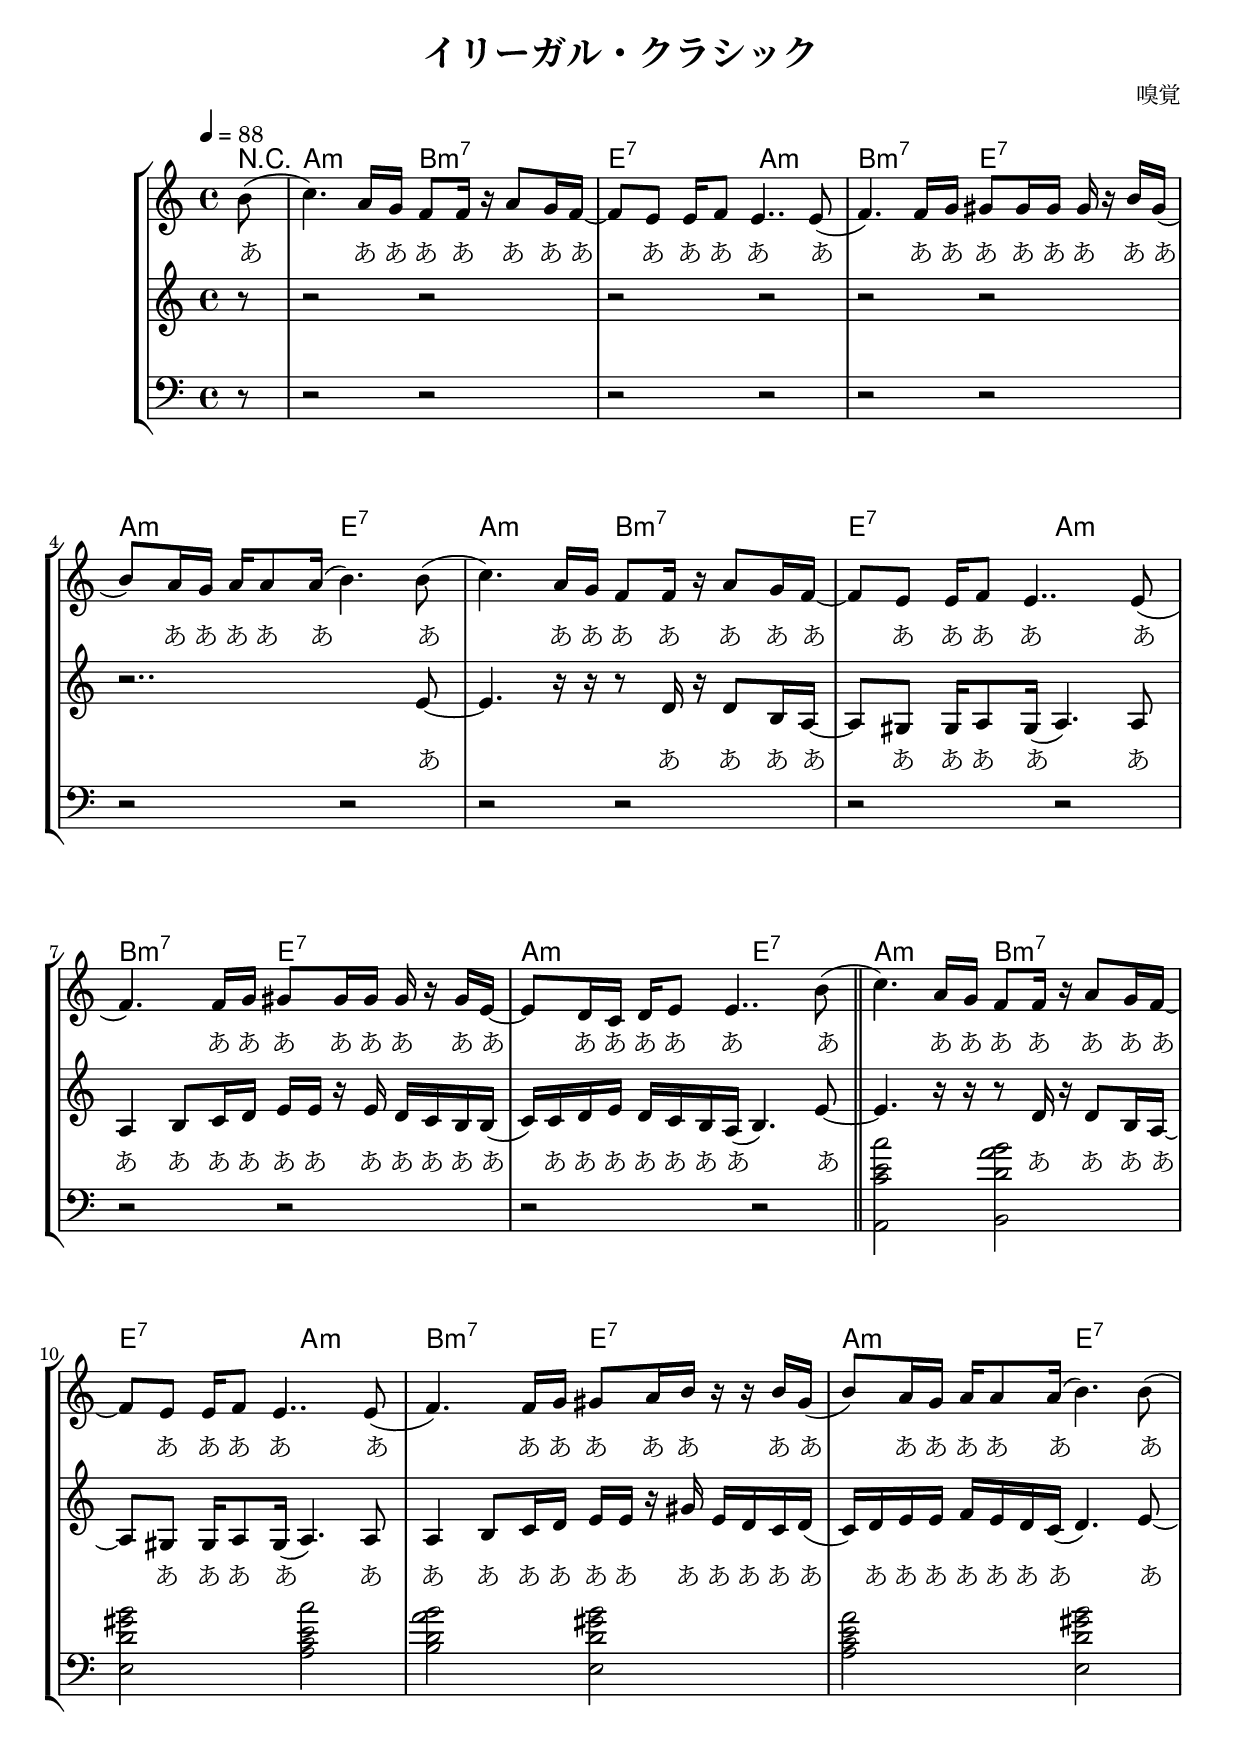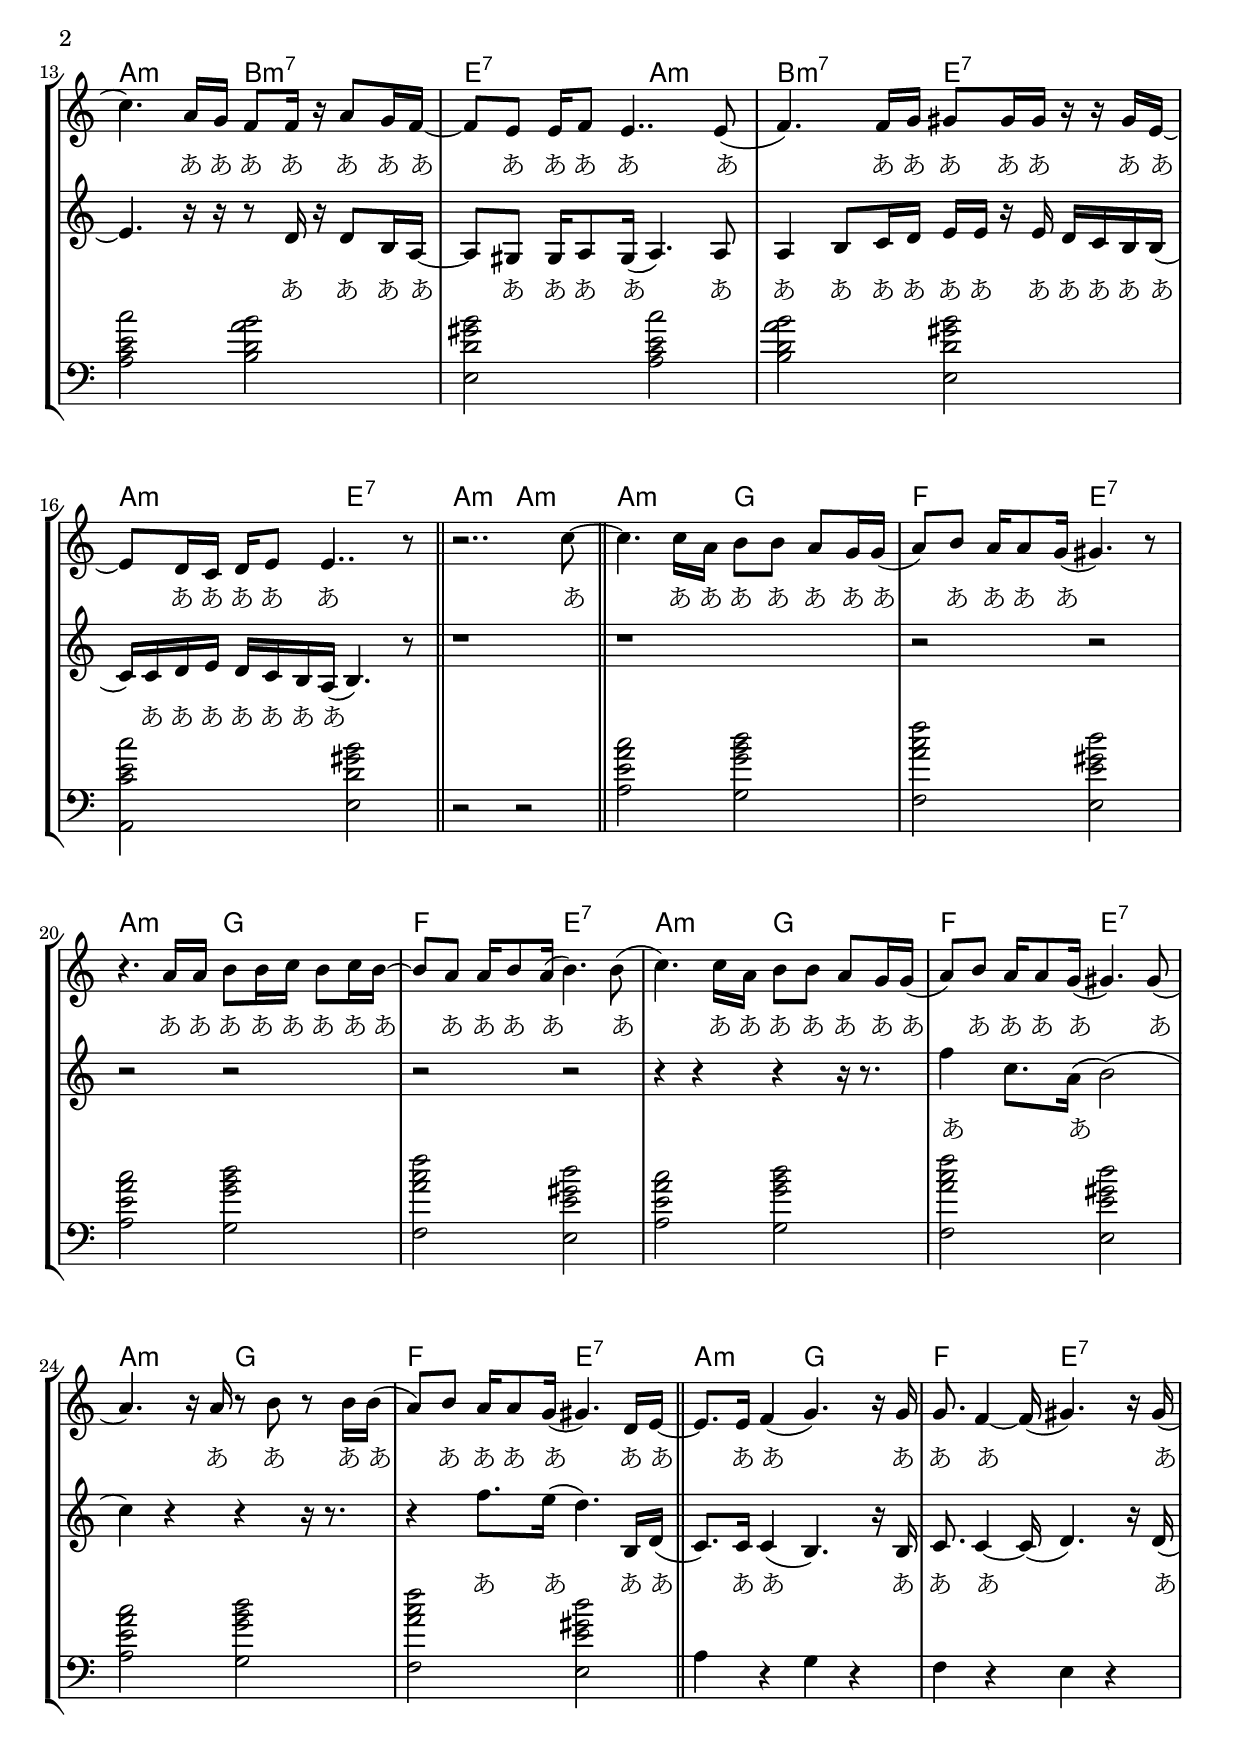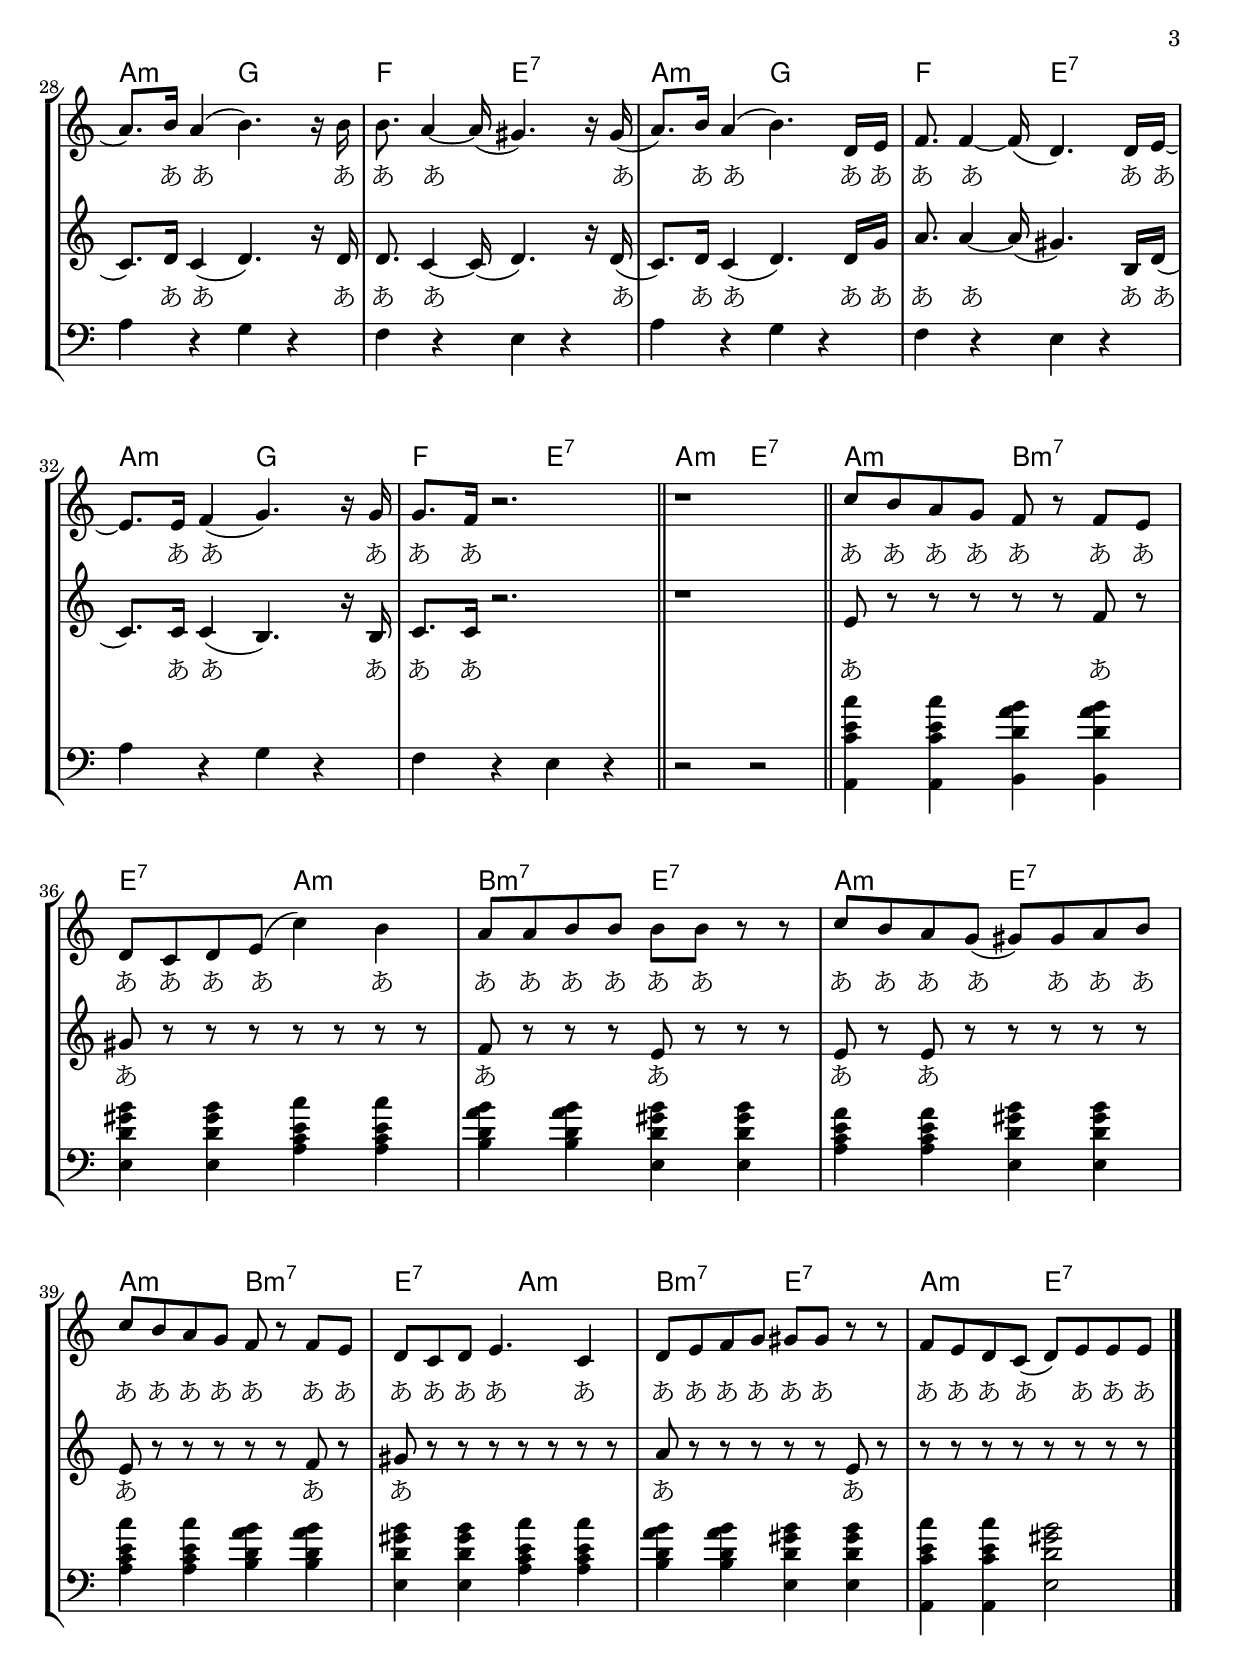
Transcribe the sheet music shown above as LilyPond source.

\version "2.12.1"

\header {
	title = \markup {イリーガル・クラシック}
	composer = \markup \center-column {嗅覚}
}

harmony = \chordmode {
		r8a2:m b:m7 e:7 a:m b:m7 e:7 a:m e:7 a:m b:m7 e:7 a:m b:m7 e:7 a:m e:7 

	a:m b:m7 e:7 a:m b:m7 e:7 a:m e:7 a:m b:m7 e:7 a:m b:m7 e:7 a:m e:7 

	a:m a:m 

	a:m g f e:7 a:m g f e:7 a:m g f e:7 a:m g f e:7 

	a:m g f e:7 a:m g f e:7 a:m g f e:7 a:m g f e:7 

	a:m e:7 

	a:m b:m7 e:7 a:m b:m7 e:7 a:m e:7 a:m b:m7 e:7 a:m b:m7 e:7 a:m e:7 
}

melody = {
	\set Staff.midiInstrument = #"Viola"
	\partial 8*1
		\key c \major
	\tempo 4 = 88
b'8 
	(c''4.)  a'16  g'16  f'8  f'16  r16  a'8  g'16  f'16~ 
	f'8  e'8  e'16  f'8  e'4..  e'8 
	(f'4.)  f'16  g'16  gis'8  gis'16  gis'16  gis'16  r16  b'16  gis'16 
	(b'8)  a'16  g'16  a'16  a'8  a'16  (b'4.)  b'8 
	(c''4.)  a'16  g'16  f'8  f'16  r16  a'8  g'16  f'16~ 
	f'8  e'8  e'16  f'8  e'4..  e'8 
	(f'4.)  f'16  g'16  gis'8  gis'16  gis'16  gis'16  r16  gis'16  e'16~ 
	e'8  d'16  c'16  d'16  e'8  e'4..  	\set Staff.midiInstrument = #"Viola"
	b'8 
	(c''4.)  a'16  g'16  f'8  f'16  r16  a'8  g'16  f'16~ 
	f'8  e'8  e'16  f'8  e'4..  e'8 
	(f'4.)  f'16  g'16  gis'8  a'16  b'16  r16  r16  b'16  gis'16 
	(b'8)  a'16  g'16  a'16  a'8  a'16  (b'4.)  b'8 
	(c''4.)  a'16  g'16  f'8  f'16  r16  a'8  g'16  f'16~ 
	f'8  e'8  e'16  f'8  e'4..  e'8 
	(f'4.)  f'16  g'16  gis'8  gis'16  gis'16  r16  r16  gis'16  e'16~ 
	e'8  d'16  c'16  d'16  e'8  e'4..  	r8 	r2.. 
	\set Staff.midiInstrument = #"Viola"
	c''8~ 
	c''4.  c''16  a'16  b'8  b'8  a'8  g'16  g'16 
	(a'8)  b'8  a'16  a'8  g'16  (gis'4.)  r8 
	r4.  a'16  a'16  b'8  b'16  c''16  b'8  c''16  b'16~ 
	b'8  a'8  a'16  b'8  a'16  (b'4.)  b'8 
	(c''4.)  c''16  a'16  b'8  b'8  a'8  g'16  g'16 
	(a'8)  b'8  a'16  a'8  g'16  (gis'4.)  gis'8 
	(a'4.)  r16  a'16  r8  b'8  r8  b'16  b'16 
	(a'8)  b'8  a'16  a'8  g'16  (gis'4.)  	\set Staff.midiInstrument = #"String Ensemble 1"
	d'16  e'16~ 
	e'8.  e'16  f'4  (g'4.)  r16  g'16 
	g'8.  f'4~f'16  (gis'4.)  r16  gis'16 
	(a'8.)  b'16  a'4  (b'4.)  r16  b'16 
	b'8.  a'4~a'16  (gis'4.)  r16  gis'16 
	(a'8.)  b'16  a'4  (b'4.)  d'16  e'16 
	f'8.  f'4~f'16  (d'4.)  d'16  e'16~ 
	e'8.  e'16  f'4  (g'4.)  r16  g'16 
	g'8.  f'16  	r2. 	r1   
	\set Staff.midiInstrument = #"Viola"
	c''8  b'8  a'8  g'8  f'8  r8  f'8  e'8 
	d'8  c'8  d'8  e'8  (c''4)  b'4 
	a'8  a'8  b'8  b'8  b'8  b'8  r8  r8 
	c''8  b'8  a'8  g'8  (gis'8)  gis'8  a'8  b'8 
	c''8  b'8  a'8  g'8  f'8  r8  f'8  e'8 
	d'8  c'8  d'8  e'4.  c'4 
	d'8  e'8  f'8  g'8  gis'8  gis'8  r8  r8 
	f'8  e'8  d'8  c'8  (d'8)  e'8  e'8  e'8
	\bar "|."
}

words = \lyricmode {
	あ  あ  あ  あ  あ  あ  あ  あ  あ  あ  あ  あ  あ  あ  あ  あ  あ  あ  あ  あ  あ  あ  あ  あ  あ  あ  あ  あ  あ  あ  あ  あ  あ  あ  あ  あ  あ  あ  あ  あ  あ  あ  あ  あ  あ  あ  あ  あ  あ  あ  あ  あ  
	あ  あ  あ  あ  あ  あ  あ  あ  あ  あ  あ  あ  あ  あ  あ  あ  あ  あ  あ  あ  あ  あ  あ  あ  あ  あ  あ  あ  あ  あ  あ  あ  あ  あ  あ  あ  あ  あ  あ  あ  あ  あ  あ  あ  あ  あ  あ  あ  あ  あ  
	
	あ  あ  あ  あ  あ  あ  あ  あ  あ  あ  あ  あ  あ  あ  あ  あ  あ  あ  あ  あ  あ  あ  あ  あ  あ  あ  あ  あ  あ  あ  あ  あ  あ  あ  あ  あ  あ  あ  あ  あ  あ  あ  あ  あ  あ  
	あ  あ  あ  あ  あ  あ  あ  あ  あ  あ  あ  あ  あ  あ  あ  あ  あ  あ  あ  あ  あ  あ  あ  あ  あ  あ  あ  
	
	あ  あ  あ  あ  あ  あ  あ  あ  あ  あ  あ  あ  あ  あ  あ  あ  あ  あ  あ  あ  あ  あ  あ  あ  あ  あ  あ  あ  あ  あ  あ  あ  あ  あ  あ  あ  あ  あ  あ  あ  あ  あ  あ  あ  あ  あ  あ  あ  あ  あ  
}

secondmelody = {
	\set Staff.midiInstrument = #"Pizzicato Strings"
	\partial 8*1
		\key c \major
	\tempo 4 = 88
r8  r2  r2 
	r2  r2 
	r2  r2~ 
	r2..  e'8~ 
	e'4.  r16  r16  r8  d'16  r16  d'8  b16  a16~ 
	a8  gis8  gis16  a8  gis16  (a4.)  a8 
	a4  b8  c'16  d'16  e'16  e'16  r16  e'16  d'16  c'16  b16  b16 
	(c'16)  c'16  d'16  e'16  d'16  c'16  b16  a16  (b4.)  	\set Staff.midiInstrument = #"Pizzicato Strings"
	e'8~ 
	e'4.  r16  r16  r8  d'16  r16  d'8  b16  a16~ 
	a8  gis8  gis16  a8  gis16  (a4.)  a8 
	a4  b8  c'16  d'16  e'16  e'16  r16  gis'16  e'16  d'16  c'16  d'16 
	(c'16)  d'16  e'16  e'16  f'16  e'16  d'16  c'16  (d'4.)  e'8~ 
	e'4.  r16  r16  r8  d'16  r16  d'8  b16  a16~ 
	a8  gis8  gis16  a8  gis16  (a4.)  a8 
	a4  b8  c'16  d'16  e'16  e'16  r16  e'16  d'16  c'16  b16  b16 
	(c'16)  c'16  d'16  e'16  d'16  c'16  b16  a16  (b4.)  	r8 	r1   
	\set Staff.midiInstrument = #"Violin"
	r1 ~ 
	r2  r2 
	r2  r2 
	r2  r2 
	r4  r4  r4  r16  r8. 
	f''4  c''8.  a'16  (b'2) 
	(c''4)  r4  r4  r16  r8. 
	r4  f''8.  e''16  (d''4.)  	\set Staff.midiInstrument = #"Violin"
	b16  d'16 
	(c'8.)  c'16  c'4  (b4.)  r16  b16 
	c'8.  c'4~c'16  (d'4.)  r16  d'16 
	(c'8.)  d'16  c'4  (d'4.)  r16  d'16 
	d'8.  c'4~c'16  (d'4.)  r16  d'16 
	(c'8.)  d'16  c'4  (d'4.)  d'16  g'16 
	a'8.  a'4~a'16  (gis'4.)  b16  d'16 
	(c'8.)  c'16  c'4  (b4.)  r16  b16 
	c'8.  c'16  	r2. 	r1   
	\set Staff.midiInstrument = #"Orchestra Hit"
	e'8  r8  r8  r8  r8  r8  f'8  r8 
	gis'8  r8  r8  r8  r8  r8  r8  r8 
	f'8  r8  r8  r8  e'8  r8  r8  r8 
	e'8  r8  e'8  r8  r8  r8  r8  r8 
	e'8  r8  r8  r8  r8  r8  f'8  r8 
	gis'8  r8  r8  r8  r8  r8  r8  r8 
	a'8  r8  r8  r8  r8  r8  e'8  r8 
	r8  r8  r8  r8  r8  r8  r8  r8
	\bar "|."
}

secondwords = \lyricmode {
	あ  あ  あ  あ  あ  あ  あ  あ  あ  あ  あ  あ  あ  あ  あ  あ  あ  あ  あ  あ  あ  あ  あ  あ  あ  あ  あ  あ  
	あ  あ  あ  あ  あ  あ  あ  あ  あ  あ  あ  あ  あ  あ  あ  あ  あ  あ  あ  あ  あ  あ  あ  あ  あ  あ  あ  あ  あ  あ  あ  あ  あ  あ  あ  あ  あ  あ  あ  あ  あ  あ  あ  あ  あ  あ  あ  あ  あ  あ  あ  あ  あ  あ  あ  あ  
	
	あ  あ  あ  あ  あ  
	あ  あ  あ  あ  あ  あ  あ  あ  あ  あ  あ  あ  あ  あ  あ  あ  あ  あ  あ  あ  あ  あ  あ  あ  あ  あ  あ  
	
	あ  あ  あ  あ  あ  あ  あ  あ  あ  あ  あ  あ  
}

tempochange = {
	\tempo 4 = 88
	r1 | r1 | r1 | r1 | r1 | r1 | r1 | r1 \bar "||"
	\tempo 4 = 88
	r1 | r1 | r1 | r1 | r1 | r1 | r1 | r1 \bar "||"
	\tempo 4 = 88
	r1 \bar "||"
	\tempo 4 = 88
	r1 | r1 | r1 | r1 | r1 | r1 | r1 | r1 \bar "||"
	\tempo 4 = 88
	r1 | r1 | r1 | r1 | r1 | r1 | r1 | r1 \bar "||"
	\tempo 4 = 88
	r1 \bar "||"
	\tempo 4 = 88
	r1 | r1 | r1 | r1 | r1 | r1 | r1 | r1 \bar "|."
}

mainacc = {
	\clef bass
	\set Staff.midiInstrument = #"Acoustic grand"
	\key c \major
	\tempo 4 = 88
	\partial 8*1
	r8	r2
	r2
	r2
	r2
	r2
	r2
	r2
	r2
	r2
	r2
	r2
	r2
	r2
	r2
	r2
	r2
	\bar "||"

	\set Staff.midiInstrument = #"Voice Oohs"
	<a, e' c' c''>2
	<b, d' a' b'>2
	<e d' gis' b'>2
	<a c' e' c''>2
	<b d' a' b'>2
	<e d' gis' b'>2
	<a c' e' a'>2
	<e d' gis' b'>2
	<a c' e' c''>2
	<b d' a' b'>2
	<e d' gis' b'>2
	<a c' e' c''>2
	<b d' a' b'>2
	<e d' gis' b'>2
	<a, c' e' c''>2
	<e d' gis' b'>2
	\bar "||"

	\set Staff.midiInstrument = #"Acoustic grand"
	r2
	r2
	\bar "||"

	\set Staff.midiInstrument = #"Flute"
	<a e' a' c''>2
	<g g' b' d''>2
	<f a' c'' f''>2
	<e e' gis' d''>2
	<a e' a' c''>2
	<g g' b' d''>2
	<f a' c'' f''>2
	<e e' gis' d''>2
	<a e' a' c''>2
	<g g' b' d''>2
	<f a' c'' f''>2
	<e e' gis' d''>2
	<a e' a' c''>2
	<g g' b' d''>2
	<f a' c'' f''>2
	<e e' gis' d''>2
	\bar "||"

	\set Staff.midiInstrument = #"Viola"
	a4 r4
	g4 r4
	f4 r4
	e4 r4
	a4 r4
	g4 r4
	f4 r4
	e4 r4
	a4 r4
	g4 r4
	f4 r4
	e4 r4
	a4 r4
	g4 r4
	f4 r4
	e4 r4
	\bar "||"

	\set Staff.midiInstrument = #"Acoustic grand"
	r2
	r2
	\bar "||"

	\set Staff.midiInstrument = #"Pizzicato Strings"
	<a, e' c' c''>4 <a, e' c' c''>4
	<b, d' a' b'>4 <b, d' a' b'>4
	<e d' gis' b'>4 <e d' gis' b'>4
	<a c' e' c''>4 <a c' e' c''>4
	<b d' a' b'>4 <b d' a' b'>4
	<e d' gis' b'>4 <e d' gis' b'>4
	<a c' e' a'>4 <a c' e' a'>4
	<e d' gis' b'>4 <e d' gis' b'>4
	<a c' e' c''>4 <a c' e' c''>4
	<b d' a' b'>4 <b d' a' b'>4
	<e d' gis' b'>4 <e d' gis' b'>4
	<a c' e' c''>4 <a c' e' c''>4
	<b d' a' b'>4 <b d' a' b'>4
	<e d' gis' b'>4 <e d' gis' b'>4
	<a, c' e' c''>4 <a, c' e' c''>4
	<e d' gis' b'>2
	\bar "|."
}

subacc = {
	\clef bass
	\set Staff.midiInstrument = #"Acoustic grand"
	\key c \major
	\tempo 4 = 88
	\partial 8*1
	r8	r2
	r2
	r2
	r2
	r2
	r2
	r2
	r2
	r2
	r2
	r2
	r2
	r2
	r2
	r2
	r2
	\bar "||"

	\set Staff.midiInstrument = #"Tremolo Strings"
	a,8 c'' c' e'
	b,8 b' a' d'
	e8 b' gis' d'
	a8 c'' e' c'
	b8 b' a' d'
	e8 b' gis' d'
	a8 a' e' c'
	e8 b' gis' d'
	a8 c'' e' c'
	b8 b' a' d'
	e8 b' gis' d'
	a8 c'' e' c'
	b8 b' a' d'
	e8 b' gis' d'
	a,8 c'' e' c'
	e8 b' gis' d'
	\bar "||"

	\set Staff.midiInstrument = #"Acoustic grand"
	<a e' e' c''>4 <a e' e' c''>4
	<a c' e' c''>4 <a c' e' c''>4
	\bar "||"

	\set Staff.midiInstrument = #"Tremolo Strings"
	a8 e' <a' c''> e'
	g8 g' <b' d''> g'
	f8 a' <c'' f''> a'
	e8 e' <gis' d''> e'
	a8 e' <a' c''> e'
	g8 g' <b' d''> g'
	f8 a' <c'' f''> a'
	e8 e' <gis' d''> e'
	a8 e' <a' c''> e'
	g8 g' <b' d''> g'
	f8 a' <c'' f''> a'
	e8 e' <gis' d''> e'
	a8 e' <a' c''> e'
	g8 g' <b' d''> g'
	f8 a' <c'' f''> a'
	e8 e' <gis' d''> e'
	\bar "||"

	\set Staff.midiInstrument = #"Tremolo Strings"
	a16 e' a' c'' c'' a' e' a
	g16 g' b' d'' d'' b' g' g
	f16 a' c'' f'' f'' c'' a' f
	e16 e' gis' d'' d'' gis' e' e
	a16 e' a' c'' c'' a' e' a
	g16 g' b' d'' d'' b' g' g
	f16 a' c'' f'' f'' c'' a' f
	e16 e' gis' d'' d'' gis' e' e
	a16 e' a' c'' c'' a' e' a
	g16 g' b' d'' d'' b' g' g
	f16 a' c'' f'' f'' c'' a' f
	e16 e' gis' d'' d'' gis' e' e
	a16 e' a' c'' c'' a' e' a
	g16 g' b' d'' d'' b' g' g
	f16 a' c'' f'' f'' c'' a' f
	e16 e' gis' d'' d'' gis' e' e
	\bar "||"

	\set Staff.midiInstrument = #"Acoustic grand"
	r2
	r2
	\bar "||"

	\set Staff.midiInstrument = #"Tremolo Strings"
	a,8 c'' c' e'
	b,8 b' a' d'
	e8 b' gis' d'
	a8 c'' e' c'
	b8 b' a' d'
	e8 b' gis' d'
	a8 a' e' c'
	e8 b' gis' d'
	a8 c'' e' c'
	b8 b' a' d'
	e8 b' gis' d'
	a8 c'' e' c'
	b8 b' a' d'
	e8 b' gis' d'
	a,8 c'' e' c'
	<e d' gis' b'>2
	\bar "|."
}

percA = {
	\drummode {
	\partial 8*1
	r8	hh8 hh8 hh8 hh8 hh8 hh8 hh8 hh8  |hh8 hh8 hh8 hh8 hh4 hh8 hh8  |hh8 hh8 hh8 hh8 hh8 hh8 hh8 hh8  |hh8 hh8 hh8 hh2 r8  |hh8 hh8 hh8 hh8 hh8 hh8 hh8 hh8  |hh8 hh8 hh8 hh8 hh4 hh8 hh8  |hh8 hh8 hh8 hh8 hh8 hh8 hh8 hh8  |r8 hh2. r8  \bar "||"
	hh8 hh8 hh8 hh8 hh8 hh8 hh8 hh8  |hh8 hh8 hh8 hh8 hh4 hh8 hh8  |hh8 hh8 hh8 hh8 hh8 hh8 hh8 hh8  |hh8 hh8 hh8 hh2 r8  |hh8 hh8 hh8 hh8 hh8 hh8 hh8 hh8  |hh8 hh8 hh8 hh8 hh4 hh8 hh8  |hh8 hh8 hh8 hh8 hh8 hh8 hh8 hh8  |r8 hh2. r8  \bar "||"
	r1 \bar "||"
	r4 sn2 sn8. sn16  |r4 sn2 sn8. sn16  |r4 sn2 sn8. sn16  |r4 sn2 sn8. sn16  |r4 sn2 sn8. sn16  |r4 sn2 sn8. sn16  |r4 sn2 sn8. sn16  |r8 sn8 sn4 sn8 sn8 sn16 sn8 sn16  \bar "||"
	r4 sn2 sn8. sn16  |r4 sn2 sn8. sn16  |r4 sn2 sn8. sn16  |r4 sn2 sn8. sn16  |r4 sn2 sn8. sn16  |r4 sn2 sn8. sn16  |r4 sn2 sn8. sn16  |r8 sn8 sn4 sn8 sn8 sn16 sn8 sn16  \bar "||"
	hh4 hh4 hh4 hh4  \bar "||"
	r8 hho8 hho8 hho8 hho8 hho8 hho8 hho8  |hho8 hho8 hho8 hho8 hho8 hho8 hho8 hho8  |r8 hho8 hho8 hho8 hho8 hho8 hho8 hho8  |hho8 hho8 hho8 hho8 hho2  |r8 hho8 hho8 hho8 hho8 hho8 hho8 hho8  |hho8 hho8 hho8 hho8 hho8 hho8 hho8 hho8  |r8 hho8 hho8 hho8 hho8 hho8 hho8 hho8  |hho8 hho8 hho2.  \bar "|."
	}
}

percB = {
	\drummode {
	\partial 8*1
	r8	r4 sn8. sn8 sn8. sn8. sn16  |r4 sn8. sn8 sn8. sn4  |r4 sn8. sn8 sn8. sn8. sn16  |r8 sn8 sn4 sn8 sn16 sn8 sn8 sn16  |r4 sn8. sn8 sn8. sn8. sn16  |r4 sn8. sn8 sn8. sn4  |r4 sn8. sn8 sn8. sn8. sn16  |r4 sn2 sn4  \bar "||"
	r4 sn8. sn8 sn8. sn8. sn16  |r4 sn8. sn8 sn8. sn4  |r4 sn8. sn8 sn8. sn8. sn16  |r8 sn8 sn4 sn8 sn16 sn8 sn8 sn16  |r4 sn8. sn8 sn8. sn8. sn16  |r4 sn8. sn8 sn8. sn4  |r4 sn8. sn8 sn8. sn8. sn16  |r4 sn2 sn4  \bar "||"
	r1 \bar "||"
	r4. r16 tommh8 tommh4. r16  |r1  |r4. r16 tommh8 tommh4. r16  |r1  |r4. r16 tommh8 tommh4. r16  |r1  |r4. r16 tommh8 tommh4. r16  |r1  \bar "||"
	r4. r16 tommh8 tommh4. r16  |r1  |r4. r16 tommh8 tommh4. r16  |r1  |r4. r16 tommh8 tommh4. r16  |r1  |r4. r16 tommh8 tommh4. r16  |r1  \bar "||"
	r8 ss4 ss4 ss4 ss8  \bar "||"
	r8 sn4 sn4 sn4 sn8  |r8 sn4 sn4 sn4 sn8  |r8 sn4 sn4 sn4 sn8  |r8 sn4 sn8 sn8 sn16 sn4 r16  |r8 sn4 sn4 sn4 sn8  |r8 sn4 sn4 sn4 sn8  |r8 sn4 sn4 sn4 sn8  |r8 sn8. sn16 sn8 sn16 sn16 sn16 sn8. sn8  \bar "|."
	}
}

percC = {
	\drummode {
	\partial 8*1
	r8	bd8 bd4 bd2 bd8  |bd8 bd2 bd4.  |bd8 bd4 bd2 bd8  |bd4 r16 bd8. bd2  |bd8 bd4 bd2 bd8  |bd8 bd2 bd4.  |bd8 bd4 bd2 bd8  |bd8 bd4. bd4. bd8  \bar "||"
	bd8 bd4 bd2 bd8  |bd8 bd2 bd4.  |bd8 bd4 bd2 bd8  |bd4 r16 bd8. bd2  |bd8 bd4 bd2 bd8  |bd8 bd2 bd4.  |bd8 bd4 bd2 bd8  |bd8 bd4. bd4. bd8  \bar "||"
	r1 \bar "||"
	r8 toml8 toml8 toml8 toml8 toml8 toml8 toml8  |toml8 toml8 toml8 toml8 toml8 toml8 toml8 toml8  |toml8 toml8 toml8 toml8 toml8 toml8 toml8 toml8  |toml8 toml8 toml8 toml8 toml8 toml8 toml8 toml8  |r8 toml8 toml8 toml8 toml8 toml8 toml8 toml8  |toml8 toml8 toml8 toml8 toml8 toml8 toml8 toml8  |toml8 toml8 toml8 toml8 toml8 toml8 toml8 toml8  |toml8 toml8 toml8 toml8 toml8 toml8 toml8 toml8  \bar "||"
	r8 toml8 toml8 toml8 toml8 toml8 toml8 toml8  |toml8 toml8 toml8 toml8 toml8 toml8 toml8 toml8  |toml8 toml8 toml8 toml8 toml8 toml8 toml8 toml8  |toml8 toml8 toml8 toml8 toml8 toml8 toml8 toml8  |r8 toml8 toml8 toml8 toml8 toml8 toml8 toml8  |toml8 toml8 toml8 toml8 toml8 toml8 toml8 toml8  |toml8 toml8 toml8 toml8 toml8 toml8 toml8 toml8  |toml8 toml8 toml8 toml8 toml8 toml8 toml8 toml8  \bar "||"
	r8 hhp4 hhp4 hhp4 hhp8  \bar "||"
	bd4 bd4 bd8. bd8 bd8.  |bd4 bd4 bd8. bd8 bd8.  |bd4 bd4 bd8. bd8 bd8.  |bd4 bd4 r16 bd4. r16  |bd4 bd4 bd8. bd8 bd8.  |bd4 bd4 bd8. bd8 bd8.  |bd4 bd4 bd8. bd8 bd8.  |bd8 bd8 bd8. bd8. bd8 bd8 bd8  \bar "|."
	}
}

percD = {
	\drummode {
	\partial 8*1
	r8	r1  |r2 r8 hho4.  |r1  |r4. r16 hho2 r16  |r1  |r2 r8 hho4.  |r1  |r4. r16 hho2 r16  \bar "||"
	r1  |r2 r8 hho4.  |r1  |r4. r16 hho2 r16  |r1  |r2 r8 hho4.  |r1  |r4. r16 hho2 r16  \bar "||"
	r1 \bar "||"
	r1  |r4. r16 tomfh8 tomfh4. r16  |r1  |r4. r16 tomfh8 tomfh4. r16  |r1  |r4. r16 tomfh8 tomfh4. r16  |r1  |r4. r16 tomfh2 r16  \bar "||"
	r1  |r4. r16 tomfh8 tomfh4. r16  |r1  |r4. r16 tomfh8 tomfh4. r16  |r1  |r4. r16 tomfh8 tomfh4. r16  |r1  |r4. r16 tomfh2 r16  \bar "||"
	bd2 bd4. r16 bd16  \bar "||"
	cymc1  |r1  |cymc1  |r1  |cymc1  |r1  |cymc1  |r1  \bar "|."
	}
}

percE = {
	\drummode {
	\partial 8*1
	r8	r1 |r1 |r1 |r1 |r1 |r1 |r1 |cymc1  \bar "||"
	r1 |r1 |r1 |r1 |r1 |r1 |r1 |cymc1  \bar "||"
	r1 \bar "||"
	bd4. r16 bd8. bd4.  |bd8. bd4. r16 bd4 bd8  |bd8. bd4 bd8. bd4.  |bd8. bd4. r16 bd4 bd8  |bd4. r16 bd8. bd4.  |bd8. bd4. r16 bd4 bd8  |bd8. bd4 bd8. bd4.  |bd4. bd8 bd4 r16 bd8.  \bar "||"
	bd4. r16 bd8. bd4.  |bd8. bd4. r16 bd4 bd8  |bd8. bd4 bd8. bd4.  |bd8. bd4. r16 bd4 bd8  |bd4. r16 bd8. bd4.  |bd8. bd4. r16 bd4 bd8  |bd8. bd4 bd8. bd4.  |bd4. bd8 bd4 r16 bd8.  \bar "||"
	r1 \bar "||"
	r1 |r1 |r1 |r2. tommh16 tommh8.  |r1 |r1 |r1 |r2. tommh16 tommh8.  \bar "|."
	}
}

percF = {
	\drummode {
	\partial 8*1
	r8	r1 |r1 |r1 |r1 |r1 |r1 |r1 |r4 r16 tommh16 tommh4. tommh4  \bar "||"
	r1 |r1 |r1 |r1 |r1 |r1 |r1 |r4 r16 tommh16 tommh4. tommh4  \bar "||"
	r1 \bar "||"
	cymc1  |r1 |r1 |r1 |cymc1  |r1 |r1 |r1 \bar "||"
	cymc1  |r1 |r1 |r1 |cymc1  |r1 |r1 |r1 \bar "||"
	r1 \bar "||"
	r1 |r1 |r1 |r2. r8 tomfh16 tomfh16  |r1 |r1 |r1 |r2. r8 tomfh8  \bar "|."
	}
}

percG = {
	\drummode {
	\partial 8*1
	r8	r1 |r1 |r1 |r1 |r1 |r1 |r1 |r4. r16 tomml4. tomml8.  \bar "||"
	r1 |r1 |r1 |r1 |r1 |r1 |r1 |r4. r16 tomml4. tomml8.  \bar "||"
	r1 \bar "||"
	r1 | r1 | r1 | r1 | r1 | r1 | r1 | r1 \bar "||"
	r1 | r1 | r1 | r1 | r1 | r1 | r1 | r1 \bar "||"
	r1 \bar "||"
	r1 |r1 |r1 |r1 |r1 |r1 |r1 |r2. tomml16 tomml8.  \bar "|."
	}
}

percH = {
	\drummode {
	\partial 8*1
	r8	r1 |r1 |r1 |r1 |r1 |r1 |r1 |r2 r16 toml8 toml4 r16  \bar "||"
	r1 |r1 |r1 |r1 |r1 |r1 |r1 |r2 r16 toml8 toml4 r16  \bar "||"
	r1 \bar "||"
	r1 | r1 | r1 | r1 | r1 | r1 | r1 | r1 \bar "||"
	r1 | r1 | r1 | r1 | r1 | r1 | r1 | r1 \bar "||"
	r1 \bar "||"
	r1 | r1 | r1 | r1 | r1 | r1 | r1 | r1 \bar "|."
	}
}

percI = {
	\drummode {
	\partial 8*1
	r8	r1 |r1 |r1 |r1 |r1 |r1 |r1 |r2 r8 tomfh4 tomfh8  \bar "||"
	r1 |r1 |r1 |r1 |r1 |r1 |r1 |r2 r8 tomfh4 tomfh8  \bar "||"
	r1 \bar "||"
	r1 | r1 | r1 | r1 | r1 | r1 | r1 | r1 \bar "||"
	r1 | r1 | r1 | r1 | r1 | r1 | r1 | r1 \bar "||"
	r1 \bar "||"
	r1 | r1 | r1 | r1 | r1 | r1 | r1 | r1 \bar "|."
	}
}

\score {
	<<
		\new StaffGroup <<
			\new ChordNames {\harmony}
			\new Voice = "melody" {\melody}
			\new Lyrics \lyricsto "melody" \words
			\new Voice = "secondmelody" {\secondmelody}
			\new Lyrics \lyricsto "secondmelody" \secondwords
			\new Staff = "mainacc" {\mainacc}
		>>
	>>
	\layout { }
}
